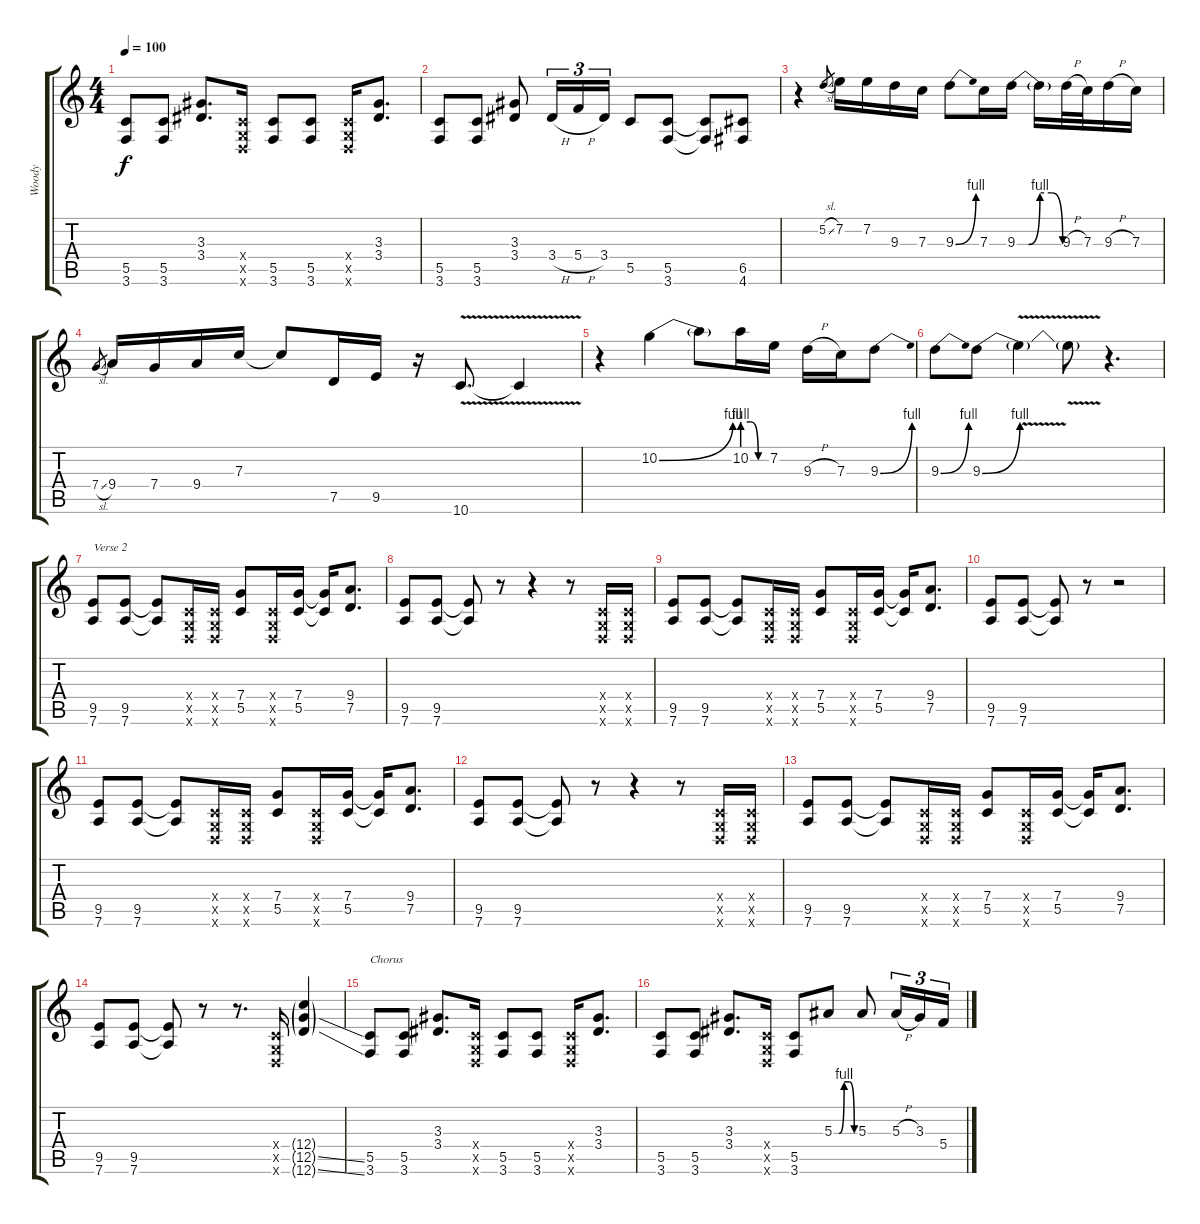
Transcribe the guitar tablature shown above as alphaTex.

\track ("Woody" "Woody") {instrument distortionguitar}
\staff {score tabs}
\tuning (D4 A3 F3 C3 G2 D2) {hide}
\ts (4 4)
\tempo 100
\clef g2
\ks c
(5.5 3.6).8{dy f} (5.5 3.6).8 (3.3 3.4).8{d} (0.4{x} 0.5{x} 0.6{x}).16 (5.5 3.6).8 (5.5 3.6).8 (0.4{x} 0.5{x} 0.6{x}).16 (3.3 3.4).8{d} |
(5.5 3.6).8 (5.5 3.6).8 (3.3 3.4).8 3.4{h}.16{tu (3 2)} 5.4{h}.16{tu (3 2)} 3.4.16{tu (3 2)} 5.5.8 (5.5 3.6).8 (5.5{t} 3.6{t}).8 (6.5 4.6).8 |
r.4 5.2{sl}.8{gr} 7.2.16 7.2.16 9.3.16 7.3.16 9.3{be (bend 0 0 60 4)}.8 7.3.16 9.3{be (custom 0 0 15 0 30 4 45 4 60 0)}.16 9.3{t}.16 9.3{h}.32 7.3.32 9.3{h}.16 7.3.16 |
7.4{sl}.8{gr} 9.4.16 7.4.16 9.4.16 7.3.16 7.3{t}.8 7.5.16 9.5.16 r.16 10.6{v}.8{d} 10.6{v t}.4 |
r.4 10.2{be (bend 0 0 60 4)}.4 10.2{t}.8 10.2{be (custom 0 4 20 4 40 0 60 0)}.16 7.2.16 9.3{h}.16 7.3.16 9.3{be (bend 0 0 60 4)}.8 |
9.3{be (bend 0 0 60 4)}.8 9.3{be (bend 0 0 60 4)}.8 9.3{v t}.4 9.3{v t}.8 r.4{d} |
(9.5 7.6).8{txt "Verse 2"} (9.5 7.6).8 (9.5{t} 7.6{t}).8 (0.4{x} 0.5{x} 0.6{x}).16 (0.4{x} 0.5{x} 0.6{x}).16 (7.4 5.5).8 (0.4{x} 0.5{x} 0.6{x}).16 (7.4 5.5).16 (7.4{t} 5.5{t}).16 (9.4 7.5).8{d} |
(9.5 7.6).8 (9.5 7.6).8 (9.5{t} 7.6{t}).8 r.8 r.4 r.8 (0.4{x} 0.5{x} 0.6{x}).16 (0.4{x} 0.5{x} 0.6{x}).16 |
(9.5 7.6).8 (9.5 7.6).8 (9.5{t} 7.6{t}).8 (0.4{x} 0.5{x} 0.6{x}).16 (0.4{x} 0.5{x} 0.6{x}).16 (7.4 5.5).8 (0.4{x} 0.5{x} 0.6{x}).16 (7.4 5.5).16 (7.4{t} 5.5{t}).16 (9.4 7.5).8{d} |
(9.5 7.6).8 (9.5 7.6).8 (9.5{t} 7.6{t}).8 r.8 r.2 |
(9.5 7.6).8 (9.5 7.6).8 (9.5{t} 7.6{t}).8 (0.4{x} 0.5{x} 0.6{x}).16 (0.4{x} 0.5{x} 0.6{x}).16 (7.4 5.5).8 (0.4{x} 0.5{x} 0.6{x}).16 (7.4 5.5).16 (7.4{t} 5.5{t}).16 (9.4 7.5).8{d} |
(9.5 7.6).8 (9.5 7.6).8 (9.5{t} 7.6{t}).8 r.8 r.4 r.8 (0.4{x} 0.5{x} 0.6{x}).16 (0.4{x} 0.5{x} 0.6{x}).16 |
(9.5 7.6).8 (9.5 7.6).8 (9.5{t} 7.6{t}).8 (0.4{x} 0.5{x} 0.6{x}).16 (0.4{x} 0.5{x} 0.6{x}).16 (7.4 5.5).8 (0.4{x} 0.5{x} 0.6{x}).16 (7.4 5.5).16 (7.4{t} 5.5{t}).16 (9.4 7.5).8{d} |
(9.5 7.6).8 (9.5 7.6).8 (9.5{t} 7.6{t}).8 r.8 r.8{d} (0.4{x} 0.5{x} 0.6{x}).16 (12.4{g} 12.5{ss g} 12.6{ss g}).4 |
(5.5 3.6).8{txt "Chorus"} (5.5 3.6).8 (3.3 3.4).8{d} (0.4{x} 0.5{x} 0.6{x}).16 (5.5 3.6).8 (5.5 3.6).8 (0.4{x} 0.5{x} 0.6{x}).16 (3.3 3.4).8{d} |
(5.5 3.6).8 (5.5 3.6).8 (3.3 3.4).8{d} (0.4{x} 0.5{x} 0.6{x}).16 (5.5 3.6).8 5.3{be (custom 0 0 15 0 30 4 45 4 60 0)}.8 5.3.8 5.3{h}.16{tu (3 2)} 3.3.16{tu (3 2)} 5.4.16{tu (3 2)}
